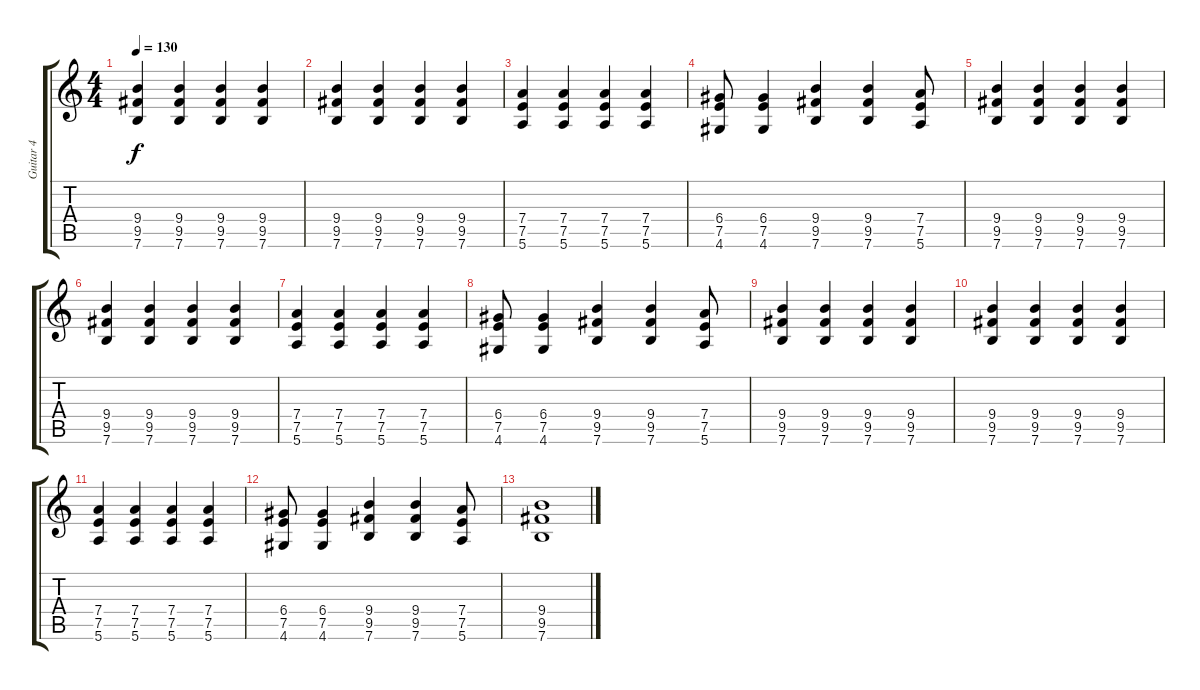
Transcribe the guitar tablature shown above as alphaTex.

\track ("Guitar 4" "Guitar 4") {instrument distortionguitar}
\staff {score tabs}
\tuning (E4 B3 G3 D3 A2 E2) {hide}
\ts (4 4)
\tempo 130
\clef g2
\ks c
(9.4 9.5 7.6).4{dy f} (9.4 9.5 7.6).4 (9.4 9.5 7.6).4 (9.4 9.5 7.6).4 |
(9.4 9.5 7.6).4 (9.4 9.5 7.6).4 (9.4 9.5 7.6).4 (9.4 9.5 7.6).4 |
(7.4 7.5 5.6).4 (7.4 7.5 5.6).4 (7.4 7.5 5.6).4 (7.4 7.5 5.6).4 |
(6.4 7.5 4.6).8 (6.4 7.5 4.6).4 (9.4 9.5 7.6).4 (9.4 9.5 7.6).4 (7.4 7.5 5.6).8 |
(9.4 9.5 7.6).4 (9.4 9.5 7.6).4 (9.4 9.5 7.6).4 (9.4 9.5 7.6).4 |
(9.4 9.5 7.6).4 (9.4 9.5 7.6).4 (9.4 9.5 7.6).4 (9.4 9.5 7.6).4 |
(7.4 7.5 5.6).4 (7.4 7.5 5.6).4 (7.4 7.5 5.6).4 (7.4 7.5 5.6).4 |
(6.4 7.5 4.6).8 (6.4 7.5 4.6).4 (9.4 9.5 7.6).4 (9.4 9.5 7.6).4 (7.4 7.5 5.6).8 |
(9.4 9.5 7.6).4 (9.4 9.5 7.6).4 (9.4 9.5 7.6).4 (9.4 9.5 7.6).4 |
(9.4 9.5 7.6).4 (9.4 9.5 7.6).4 (9.4 9.5 7.6).4 (9.4 9.5 7.6).4 |
(7.4 7.5 5.6).4 (7.4 7.5 5.6).4 (7.4 7.5 5.6).4 (7.4 7.5 5.6).4 |
(6.4 7.5 4.6).8 (6.4 7.5 4.6).4 (9.4 9.5 7.6).4 (9.4 9.5 7.6).4 (7.4 7.5 5.6).8 |
(9.4 9.5 7.6).1
